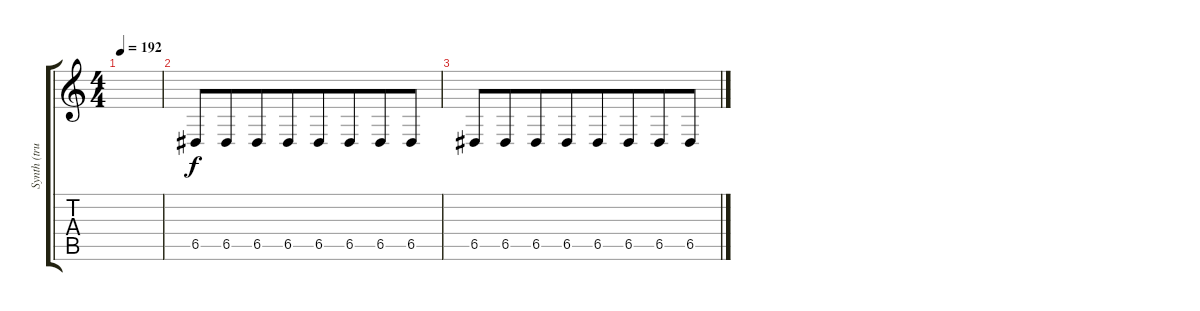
\track ("Synth (true instrument L-pad 2 FX)" "Synth (tru") {instrument synthbrass1}
\staff {score tabs}
\tuning (E4 B3 G3 D3 A2 E2) {hide}
\ts (4 4)
\tempo 192
\clef g2
\ks c
|
6.5.8{volume 12 beam merge} 6.5.8{beam merge} 6.5.8{beam merge} 6.5.8{beam merge} 6.5.8{volume 9 beam merge} 6.5.8{beam merge} 6.5.8{beam merge} 6.5.8 |
6.5.8{volume 14} 6.5.8{beam merge} 6.5.8 6.5.8{beam merge} 6.5.8{volume 12} 6.5.8{beam merge} 6.5.8 6.5.8
